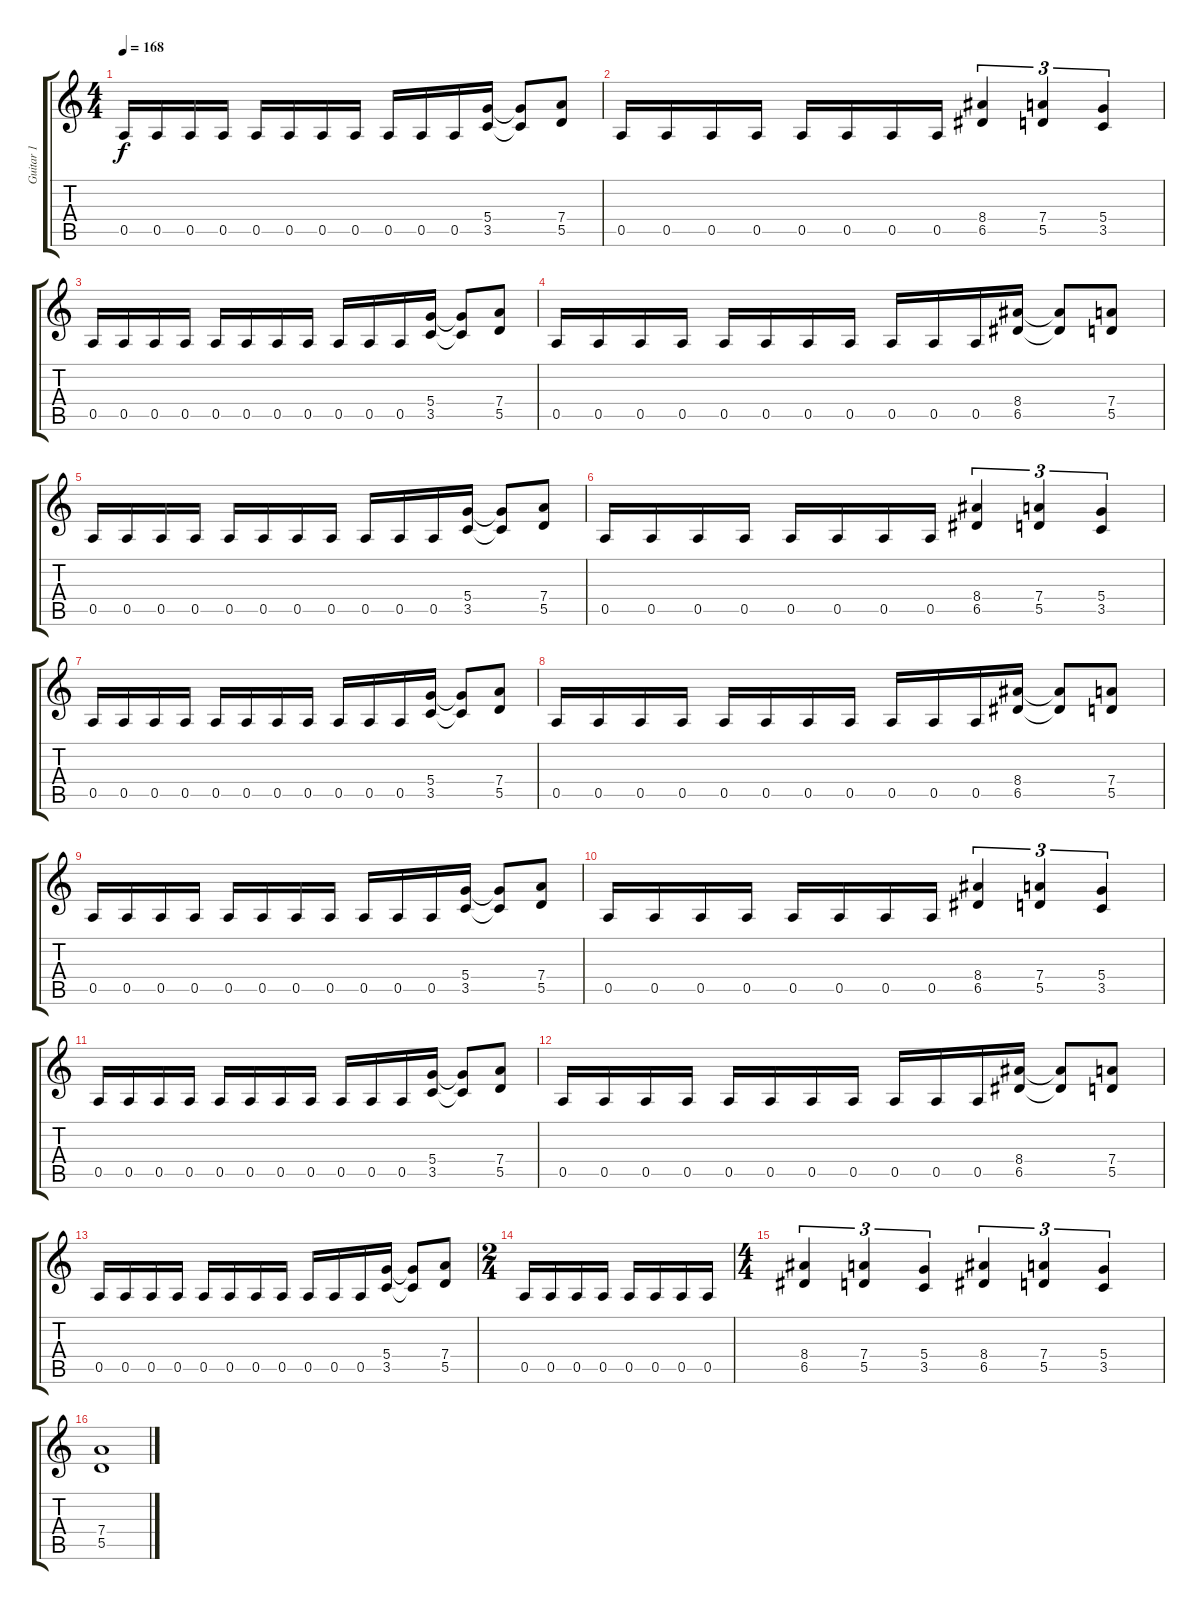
\track ("Guitar 1" "Guitar 1") {instrument distortionguitar}
\staff {score tabs}
\tuning (E4 B3 G3 D3 A2 E2) {hide}
\ts (4 4)
\tempo 168
\clef g2
\ks c
0.5.16{dy f} 0.5.16 0.5.16 0.5.16 0.5.16 0.5.16 0.5.16 0.5.16 0.5.16 0.5.16 0.5.16 (5.4 3.5).16 (5.4{t} 3.5{t}).8 (7.4 5.5).8 |
0.5.16 0.5.16 0.5.16 0.5.16 0.5.16 0.5.16 0.5.16 0.5.16 (8.4 6.5).4{tu (3 2)} (7.4 5.5).4{tu (3 2)} (5.4 3.5).4{tu (3 2)} |
0.5.16 0.5.16 0.5.16 0.5.16 0.5.16 0.5.16 0.5.16 0.5.16 0.5.16 0.5.16 0.5.16 (5.4 3.5).16 (5.4{t} 3.5{t}).8 (7.4 5.5).8 |
0.5.16 0.5.16 0.5.16 0.5.16 0.5.16 0.5.16 0.5.16 0.5.16 0.5.16 0.5.16 0.5.16 (8.4 6.5).16 (8.4{t} 6.5{t}).8 (7.4 5.5).8 |
0.5.16 0.5.16 0.5.16 0.5.16 0.5.16 0.5.16 0.5.16 0.5.16 0.5.16 0.5.16 0.5.16 (5.4 3.5).16 (5.4{t} 3.5{t}).8 (7.4 5.5).8 |
0.5.16 0.5.16 0.5.16 0.5.16 0.5.16 0.5.16 0.5.16 0.5.16 (8.4 6.5).4{tu (3 2)} (7.4 5.5).4{tu (3 2)} (5.4 3.5).4{tu (3 2)} |
0.5.16 0.5.16 0.5.16 0.5.16 0.5.16 0.5.16 0.5.16 0.5.16 0.5.16 0.5.16 0.5.16 (5.4 3.5).16 (5.4{t} 3.5{t}).8 (7.4 5.5).8 |
0.5.16 0.5.16 0.5.16 0.5.16 0.5.16 0.5.16 0.5.16 0.5.16 0.5.16 0.5.16 0.5.16 (8.4 6.5).16 (8.4{t} 6.5{t}).8 (7.4 5.5).8 |
0.5.16 0.5.16 0.5.16 0.5.16 0.5.16 0.5.16 0.5.16 0.5.16 0.5.16 0.5.16 0.5.16 (5.4 3.5).16 (5.4{t} 3.5{t}).8 (7.4 5.5).8 |
0.5.16 0.5.16 0.5.16 0.5.16 0.5.16 0.5.16 0.5.16 0.5.16 (8.4 6.5).4{tu (3 2)} (7.4 5.5).4{tu (3 2)} (5.4 3.5).4{tu (3 2)} |
0.5.16 0.5.16 0.5.16 0.5.16 0.5.16 0.5.16 0.5.16 0.5.16 0.5.16 0.5.16 0.5.16 (5.4 3.5).16 (5.4{t} 3.5{t}).8 (7.4 5.5).8 |
0.5.16 0.5.16 0.5.16 0.5.16 0.5.16 0.5.16 0.5.16 0.5.16 0.5.16 0.5.16 0.5.16 (8.4 6.5).16 (8.4{t} 6.5{t}).8 (7.4 5.5).8 |
0.5.16 0.5.16 0.5.16 0.5.16 0.5.16 0.5.16 0.5.16 0.5.16 0.5.16 0.5.16 0.5.16 (5.4 3.5).16 (5.4{t} 3.5{t}).8 (7.4 5.5).8 |
\ts (2 4)
0.5.16 0.5.16 0.5.16 0.5.16 0.5.16 0.5.16 0.5.16 0.5.16 |
\ts (4 4)
(8.4 6.5).4{tu (3 2)} (7.4 5.5).4{tu (3 2)} (5.4 3.5).4{tu (3 2)} (8.4 6.5).4{tu (3 2)} (7.4 5.5).4{tu (3 2)} (5.4 3.5).4{tu (3 2)} |
(7.4 5.5).1
